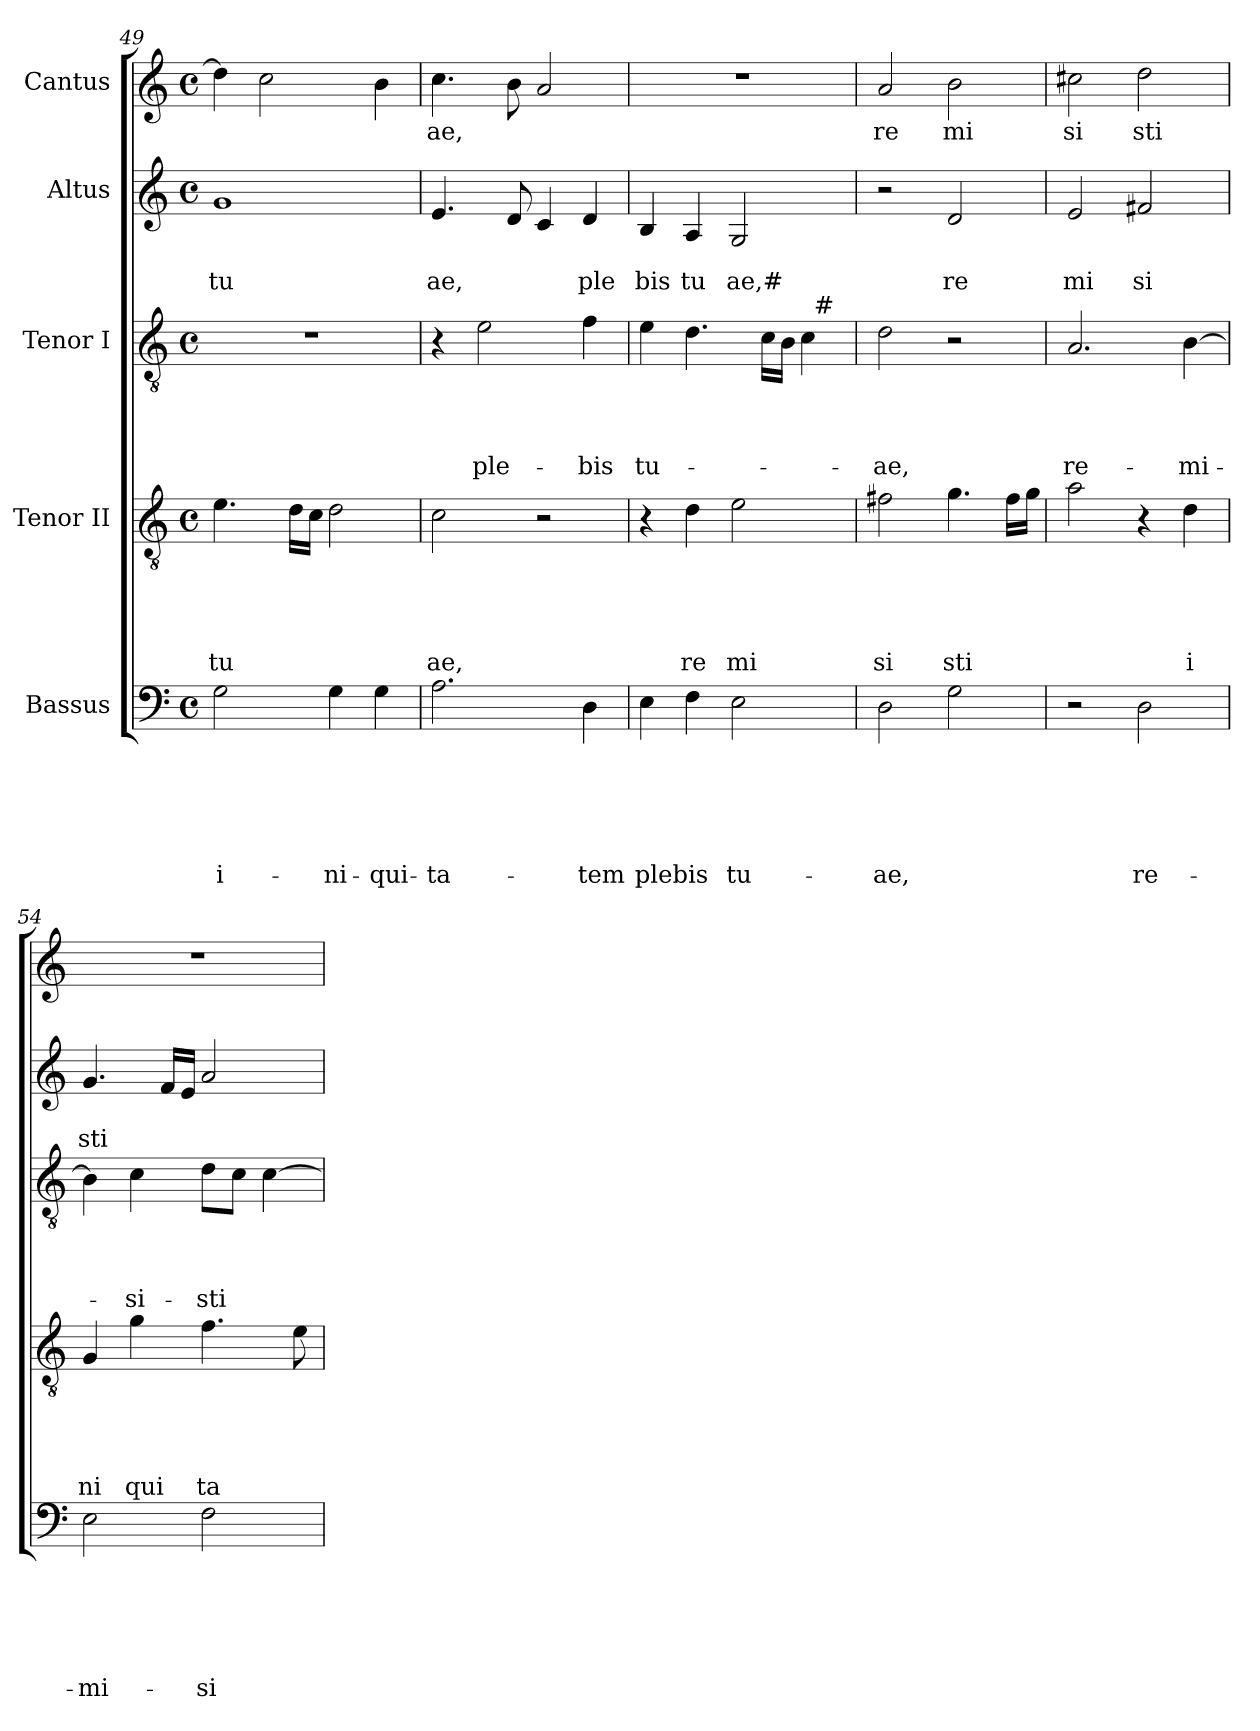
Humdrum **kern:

**kern	**text	**text	**text	**text	**text	**text	**kern	**text	**text	**text	**text	**text	**kern	**text	**text	**text	**text	**kern	**text	**text	**kern	**text
*part5	*part5	*part5	*part5	*part5	*part5	*part5	*part4	*part4	*part4	*part4	*part4	*part4	*part3	*part3	*part3	*part3	*part3	*part2	*part2	*part2	*part1	*part1
*staff5	*staff5	*staff5	*staff5	*staff5	*staff5	*staff5	*staff4	*staff4	*staff4	*staff4	*staff4	*staff4	*staff3	*staff3	*staff3	*staff3	*staff3	*staff2	*staff2	*staff2	*staff1	*staff1
*I"Bassus	*	*	*	*	*	*	*I"Tenor II	*	*	*	*	*	*I"Tenor I	*	*	*	*	*I"Altus	*	*	*I"Cantus	*
*clefF4	*	*	*	*	*	*	*clefGv2	*	*	*	*	*	*clefGv2	*	*	*	*	*clefG2	*	*	*clefG2	*
*k[]	*	*	*	*	*	*	*k[]	*	*	*	*	*	*k[]	*	*	*	*	*k[]	*	*	*k[]	*
*C:	*	*	*	*	*	*	*C:	*	*	*	*	*	*C:	*	*	*	*	*C:	*	*	*C:	*
*M4/4	*	*	*	*	*	*	*M4/4	*	*	*	*	*	*M4/4	*	*	*	*	*M4/4	*	*	*M4/4	*
*met(c)	*	*	*	*	*	*	*met(c)	*	*	*	*	*	*met(c)	*	*	*	*	*met(c)	*	*	*met(c)	*
=49	=49	=49	=49	=49	=49	=49	=49	=49	=49	=49	=49	=49	=49	=49	=49	=49	=49	=49	=49	=49	=49	=49
!	!	!	!	!	!	!LO:LY:b	!	!	!	!	!	!LO:LY:b	!	!	!	!	!	!	!	!LO:LY:b	!	!
2G\	.	.	.	.	.	i-	4.e\	.	.	.	.	tu	1r	.	.	.	.	1g	.	tu	4dd\]	.
.	.	.	.	.	.	.	.	.	.	.	.	.	.	.	.	.	.	.	.	.	2cc\	.
.	.	.	.	.	.	.	16d\LL	.	.	.	.	.	.	.	.	.	.	.	.	.	.	.
.	.	.	.	.	.	.	16c\JJ	.	.	.	.	.	.	.	.	.	.	.	.	.	.	.
!	!	!	!	!	!	!LO:LY:b	!	!	!	!	!	!	!	!	!	!	!	!	!	!	!	!
4G\	.	.	.	.	.	-ni-	2d\	.	.	.	.	.	.	.	.	.	.	.	.	.	.	.
!	!	!	!	!	!	!LO:LY:b	!	!	!	!	!	!	!	!	!	!	!	!	!	!	!	!
4G\	.	.	.	.	.	-qui-	.	.	.	.	.	.	.	.	.	.	.	.	.	.	4b\	.
=50	=50	=50	=50	=50	=50	=50	=50	=50	=50	=50	=50	=50	=50	=50	=50	=50	=50	=50	=50	=50	=50	=50
!	!	!	!	!	!	!LO:LY:b	!	!	!	!	!	!LO:LY:b	!	!	!	!	!	!	!	!LO:LY:b	!	!LO:LY:b
2.A\	.	.	.	.	.	-ta-	2c\	.	.	.	.	ae,	4r	.	.	.	.	4.e/	.	ae,	4.cc\	ae,
!	!	!	!	!	!	!	!	!	!	!	!	!	!	!	!	!	!LO:LY:b	!	!	!	!	!
.	.	.	.	.	.	.	.	.	.	.	.	.	2e\	.	.	.	ple-	.	.	.	.	.
.	.	.	.	.	.	.	.	.	.	.	.	.	.	.	.	.	.	8d/	.	.	8b\	.
.	.	.	.	.	.	.	2r	.	.	.	.	.	.	.	.	.	.	4c/	.	.	2a/	.
!	!	!	!	!	!	!LO:LY:b	!	!	!	!	!	!	!	!	!	!	!LO:LY:b	!	!	!LO:LY:b	!	!
4D\	.	.	.	.	.	-tem	.	.	.	.	.	.	4f\	.	.	.	-bis	4d/	.	ple	.	.
=51	=51	=51	=51	=51	=51	=51	=51	=51	=51	=51	=51	=51	=51	=51	=51	=51	=51	=51	=51	=51	=51	=51
!	!	!	!	!	!	!LO:LY:b	!	!	!	!	!	!	!	!	!	!	!LO:LY:b	!	!	!LO:LY:b	!	!
*	*	*	*	*	*	*	*	*	*	*	*	*	*^	*	*	*	*	*	*	*	*	*
4E\	.	.	.	.	.	plebis	4r	.	.	.	.	.	4e\	2ryy	.	.	.	tu-	4B/	.	bis	1r	.
!	!	!	!	!	!	!	!	!	!	!	!	!LO:LY:b	!	!	!	!	!	!	!	!	!LO:LY:b	!	!
4F\	.	.	.	.	.	.	4d\	.	.	.	.	re	4.d\	.	.	.	.	.	4A/	.	tu	.	.
!	!	!	!	!	!	!LO:LY:b	!	!	!	!	!	!LO:LY:b	!	!	!	!	!	!	!	!	!LO:LY:b	!	!
2E\	.	.	.	.	.	tu-	2e\	.	.	.	.	mi	.	4ryy	.	.	.	.	2G/	.	ae,#	.	.
.	.	.	.	.	.	.	.	.	.	.	.	.	16c\LL	.	.	.	.	.	.	.	.	.	.
.	.	.	.	.	.	.	.	.	.	.	.	.	16B\JJ	.	.	.	.	.	.	.	.	.	.
.	.	.	.	.	.	.	.	.	.	.	.	.	4c\	32ryy	.	.	.	.	.	.	.	.	.
!	!	!	!	!	!	!	!	!	!	!	!	!	!	!LO:TX:a:t=#	!	!	!	!	!	!	!	!	!
.	.	.	.	.	.	.	.	.	.	.	.	.	.	8..ryy	.	.	.	.	.	.	.	.	.
=52	=52	=52	=52	=52	=52	=52	=52	=52	=52	=52	=52	=52	=52	=52	=52	=52	=52	=52	=52	=52	=52	=52	=52
!	!	!	!	!	!	!LO:LY:b	!	!	!	!	!	!LO:LY:b	!	!	!	!	!	!LO:LY:b	!	!	!	!	!LO:LY:b
*	*	*	*	*	*	*	*	*	*	*	*	*	*v	*v	*	*	*	*	*	*	*	*	*
2D\	.	.	.	.	.	-ae,	2f#X\	.	.	.	.	si	2d\	.	.	.	-ae,	2r	.	.	2a/	re
!	!	!	!	!	!	!	!	!	!	!	!	!LO:LY:b	!	!	!	!	!	!	!	!LO:LY:b	!	!LO:LY:b
2G\	.	.	.	.	.	.	4.g\	.	.	.	.	sti	2r	.	.	.	.	2d/	.	re	2b\	mi
.	.	.	.	.	.	.	16f#\LL	.	.	.	.	.	.	.	.	.	.	.	.	.	.	.
.	.	.	.	.	.	.	16g\JJ	.	.	.	.	.	.	.	.	.	.	.	.	.	.	.
=53	=53	=53	=53	=53	=53	=53	=53	=53	=53	=53	=53	=53	=53	=53	=53	=53	=53	=53	=53	=53	=53	=53
!	!	!	!	!	!	!	!	!	!	!	!	!	!	!	!	!	!LO:LY:b	!	!	!LO:LY:b	!	!LO:LY:b
2r	.	.	.	.	.	.	2a\	.	.	.	.	.	2.A/	.	.	.	re-	2e/	.	mi	2cc#X\	si
!	!	!	!	!	!	!LO:LY:b	!	!	!	!	!	!	!	!	!	!	!	!	!	!LO:LY:b	!	!LO:LY:b
2D\	.	.	.	.	.	re-	4r	.	.	.	.	.	.	.	.	.	.	2f#X/	.	si	2dd\	sti
!	!	!	!	!	!	!	!	!	!	!	!	!LO:LY:b	!	!	!	!	!LO:LY:b	!	!	!	!	!
.	.	.	.	.	.	.	4d\	.	.	.	.	i	[>4B\	.	.	.	-mi-	.	.	.	.	.
=54	=54	=54	=54	=54	=54	=54	=54	=54	=54	=54	=54	=54	=54	=54	=54	=54	=54	=54	=54	=54	=54	=54
!	!	!	!	!	!	!LO:LY:b	!	!	!	!	!	!LO:LY:b	!	!	!	!	!	!	!	!LO:LY:b	!	!
2E\	.	.	.	.	.	-mi-	4G/	.	.	.	.	ni	4B\]	.	.	.	.	4.g/	.	sti	1r	.
!	!	!	!	!	!	!	!	!	!	!	!	!LO:LY:b	!	!	!	!	!LO:LY:b	!	!	!	!	!
.	.	.	.	.	.	.	4g\	.	.	.	.	qui	4c\	.	.	.	-si-	.	.	.	.	.
.	.	.	.	.	.	.	.	.	.	.	.	.	.	.	.	.	.	16f/LL	.	.	.	.
.	.	.	.	.	.	.	.	.	.	.	.	.	.	.	.	.	.	16e/JJ	.	.	.	.
!	!	!	!	!	!	!LO:LY:b	!	!	!	!	!	!LO:LY:b	!	!	!	!	!LO:LY:b	!	!	!	!	!
2F\	.	.	.	.	.	-si-	4.f\	.	.	.	.	ta	8d\L	.	.	.	-sti	2a/	.	.	.	.
.	.	.	.	.	.	.	.	.	.	.	.	.	8c\J	.	.	.	.	.	.	.	.	.
.	.	.	.	.	.	.	.	.	.	.	.	.	[<4c\	.	.	.	.	.	.	.	.	.
.	.	.	.	.	.	.	8e\	.	.	.	.	.	.	.	.	.	.	.	.	.	.	.
=	=	=	=	=	=	=	=	=	=	=	=	=	=	=	=	=	=	=	=	=	=	=
*-	*-	*-	*-	*-	*-	*-	*-	*-	*-	*-	*-	*-	*-	*-	*-	*-	*-	*-	*-	*-	*-	*-
